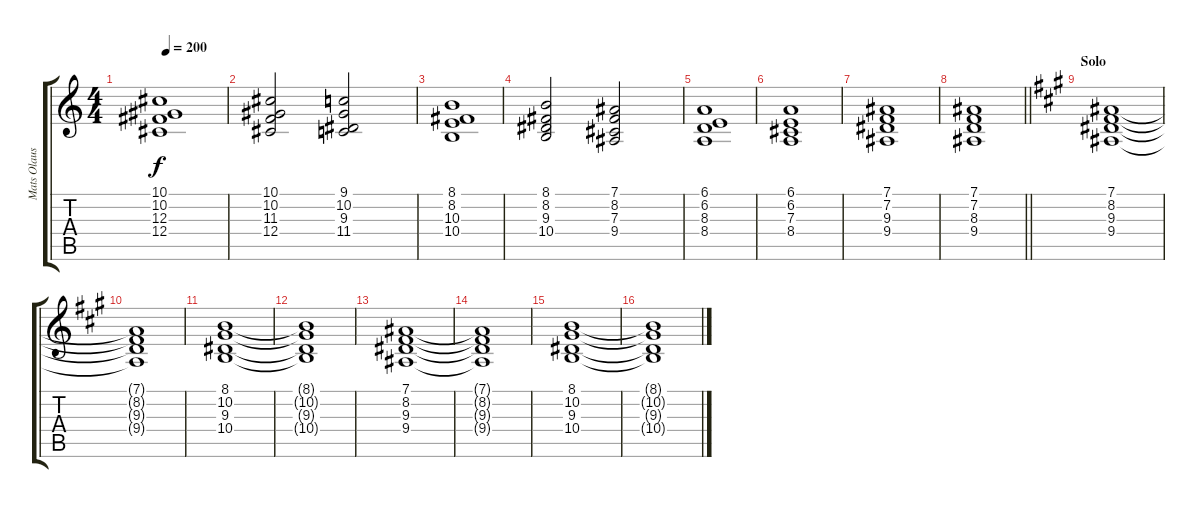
\track ("Mats Olausson" "Mats Olaus") {instrument stringensemble1}
\staff {score tabs}
\tuning (Eb4 Bb3 Gb3 Db3 Ab2 Eb2) {hide}
\ts (4 4)
\tempo 200
\clef g2
\ks c
(10.1 10.2 12.3 12.4).1{dy f} |
(10.1 10.2 11.3 12.4).2 (9.1 10.2 9.3 11.4).2 |
(8.1 8.2 10.3 10.4).1 |
(8.1 8.2 9.3 10.4).2 (7.1 8.2 7.3 9.4).2 |
(6.1 6.2 8.3 8.4).1 |
(6.1 6.2 7.3 8.4).1 |
(7.1 7.2 9.3 9.4).1 |
\barLineRight lightlight
(7.1 7.2 8.3 9.4).1 |
\section ("" "Solo")
\ks a
(7.1 8.2 9.3 9.4).1 |
(7.1{t} 8.2{t} 9.3{t} 9.4{t}).1 |
(8.1 10.2 9.3 10.4).1 |
(8.1{t} 10.2{t} 9.3{t} 10.4{t}).1 |
(7.1 8.2 9.3 9.4).1 |
(7.1{t} 8.2{t} 9.3{t} 9.4{t}).1 |
(8.1 10.2 9.3 10.4).1 |
(8.1{t} 10.2{t} 9.3{t} 10.4{t}).1
